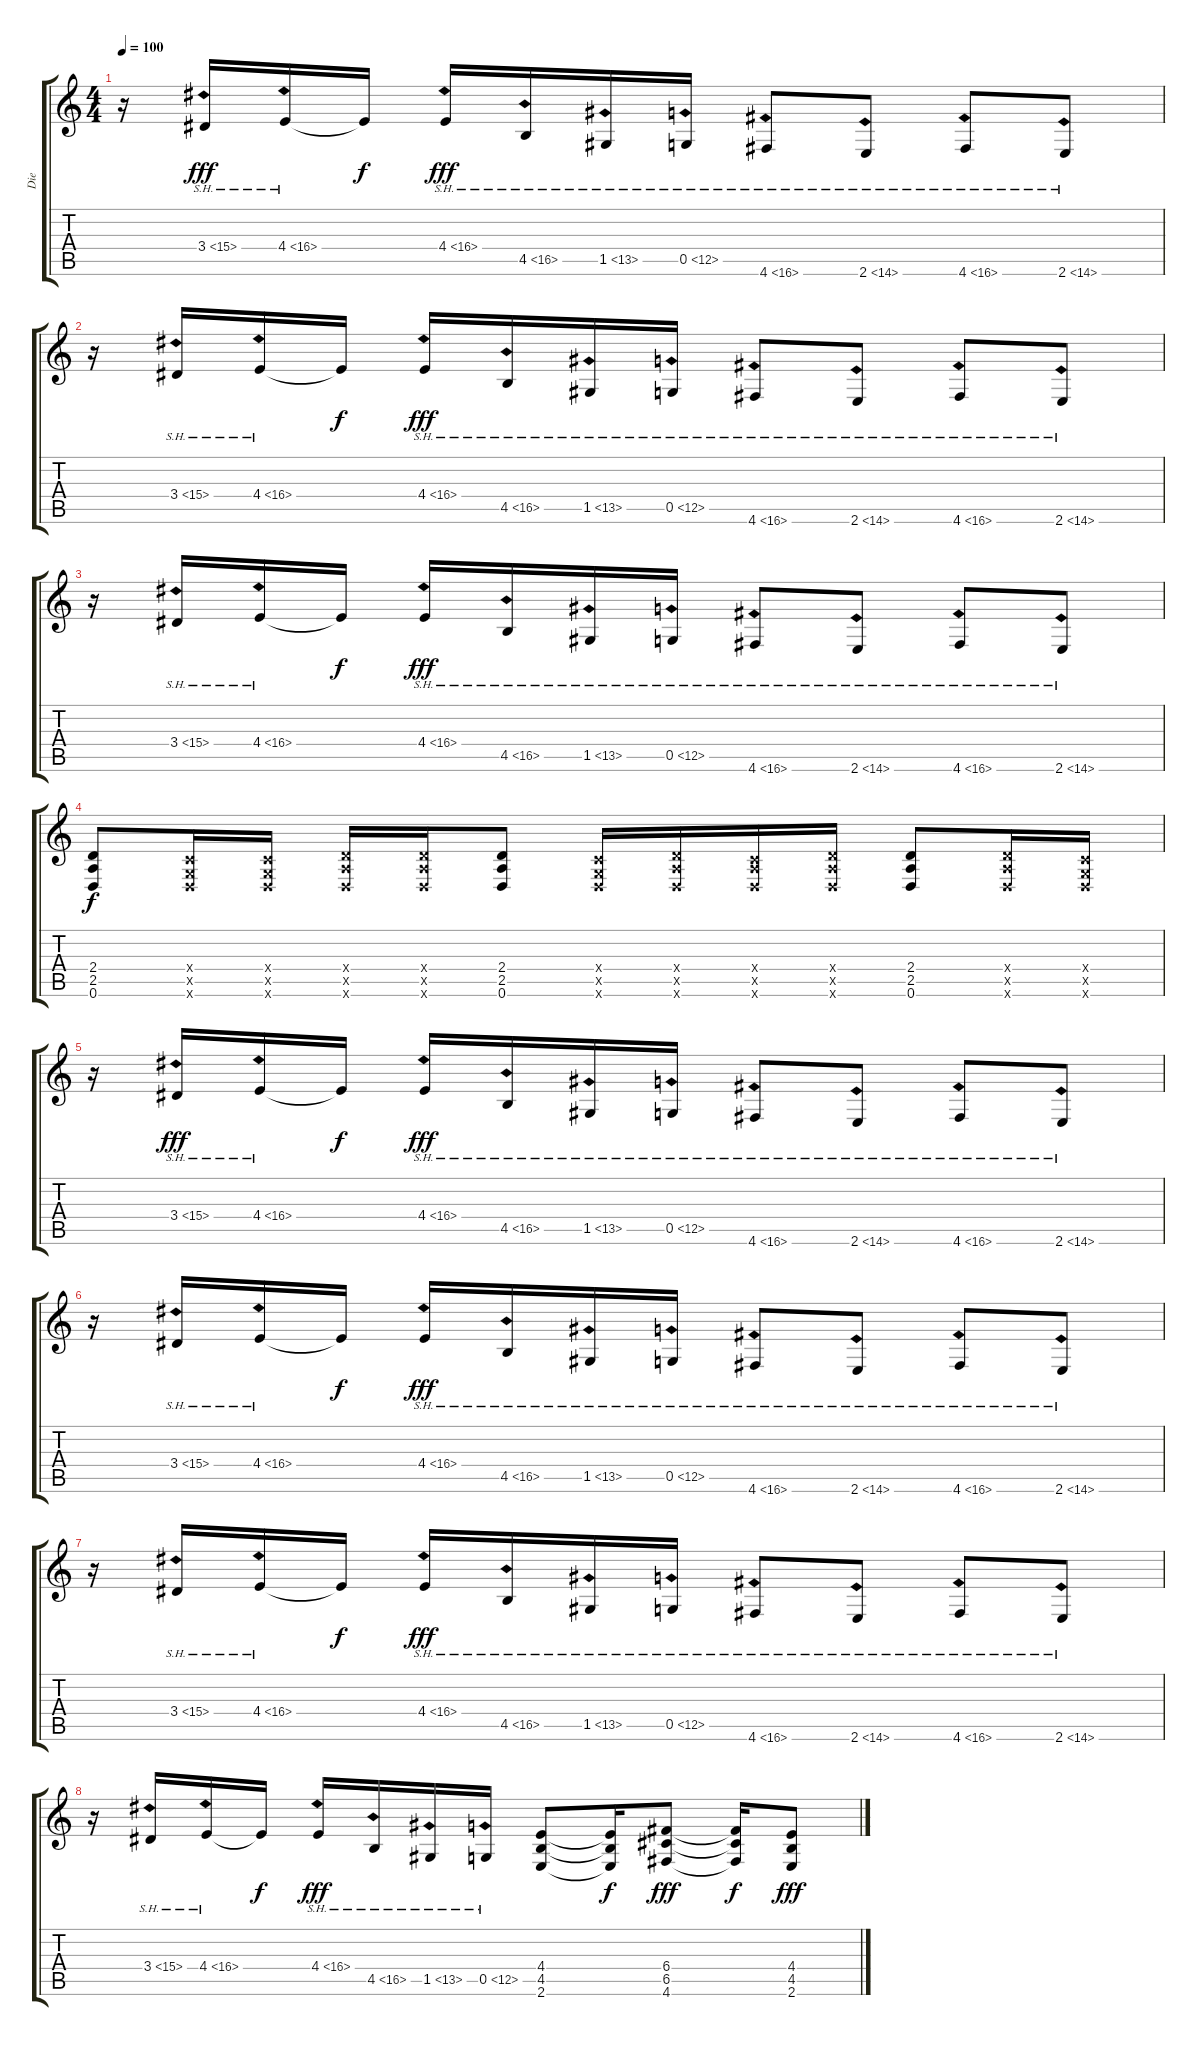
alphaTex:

\track ("Die" "Die") {instrument distortionguitar}
\staff {score tabs}
\tuning (D4 A3 F3 C3 G2 D2) {hide}
\ts (4 4)
\tempo 100
\clef g2
\ks c
r.16{dy fff} 3.4{sh 12}.16 4.4{sh 12}.16 4.4{t}.16{dy f} 4.4{sh 12}.16{dy fff} 4.5{sh 12}.16 1.5{sh 12}.16 0.5{sh 12}.16 4.6{sh 12}.8 2.6{sh 12}.8 4.6{sh 12}.8 2.6{sh 12}.8 |
r.16 3.4{sh 12}.16 4.4{sh 12}.16 4.4{t}.16{dy f} 4.4{sh 12}.16{dy fff} 4.5{sh 12}.16 1.5{sh 12}.16 0.5{sh 12}.16 4.6{sh 12}.8 2.6{sh 12}.8 4.6{sh 12}.8 2.6{sh 12}.8 |
r.16 3.4{sh 12}.16 4.4{sh 12}.16 4.4{t}.16{dy f} 4.4{sh 12}.16{dy fff} 4.5{sh 12}.16 1.5{sh 12}.16 0.5{sh 12}.16 4.6{sh 12}.8 2.6{sh 12}.8 4.6{sh 12}.8 2.6{sh 12}.8 |
(2.4 2.5 0.6).8{dy f} (0.4{x} 0.5{x} 0.6{x}).16 (0.4{x} 0.5{x} 0.6{x}).16 (2.4{x} 2.5{x} 0.6{x}).16 (2.4{x} 2.5{x} 0.6{x}).16 (2.4 2.5 0.6).8 (0.4{x} 0.5{x} 0.6{x}).16 (2.4{x} 2.5{x} 0.6{x}).16 (0.4{x} 2.5{x} 0.6{x}).16 (2.4{x} 2.5{x} 0.6{x}).16 (2.4 2.5 0.6).8 (2.4{x} 2.5{x} 0.6{x}).16 (0.4{x} 0.5{x} 0.6{x}).16 |
r.16 3.4{sh 12}.16{dy fff} 4.4{sh 12}.16 4.4{t}.16{dy f} 4.4{sh 12}.16{dy fff} 4.5{sh 12}.16 1.5{sh 12}.16 0.5{sh 12}.16 4.6{sh 12}.8 2.6{sh 12}.8 4.6{sh 12}.8 2.6{sh 12}.8 |
r.16 3.4{sh 12}.16 4.4{sh 12}.16 4.4{t}.16{dy f} 4.4{sh 12}.16{dy fff} 4.5{sh 12}.16 1.5{sh 12}.16 0.5{sh 12}.16 4.6{sh 12}.8 2.6{sh 12}.8 4.6{sh 12}.8 2.6{sh 12}.8 |
r.16 3.4{sh 12}.16 4.4{sh 12}.16 4.4{t}.16{dy f} 4.4{sh 12}.16{dy fff} 4.5{sh 12}.16 1.5{sh 12}.16 0.5{sh 12}.16 4.6{sh 12}.8 2.6{sh 12}.8 4.6{sh 12}.8 2.6{sh 12}.8 |
r.16 3.4{sh 12}.16 4.4{sh 12}.16 4.4{t}.16{dy f} 4.4{sh 12}.16{dy fff} 4.5{sh 12}.16 1.5{sh 12}.16 0.5{sh 12}.16 (4.4 4.5 2.6).8 (4.4{t} 4.5{t} 2.6{t}).16{dy f} (6.4 6.5 4.6).8{dy fff} (6.4{t} 6.5{t} 4.6{t}).16{dy f} (4.4 4.5 2.6).8{dy fff}
